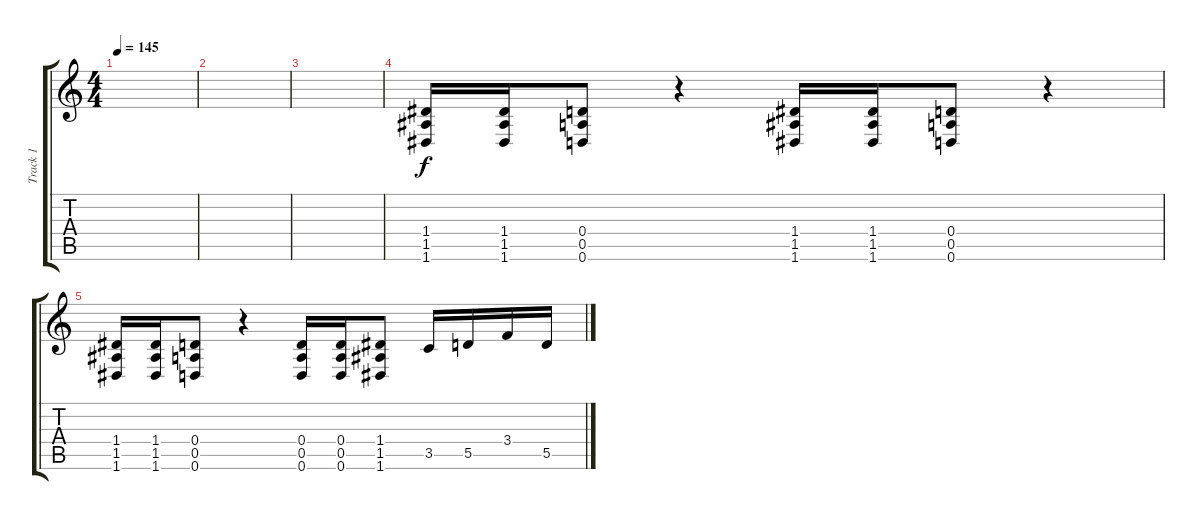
\track ("Track 1" "Track 1") {instrument distortionguitar}
\staff {score tabs}
\tuning (E4 B3 G3 D3 A2 D2) {hide}
\ts (4 4)
\tempo 145
\clef g2
\ks c
|
|
|
(1.4 1.5 1.6).16 (1.4 1.5 1.6).16 (0.4 0.5 0.6).8 r.4 (1.4 1.5 1.6).16 (1.4 1.5 1.6).16 (0.4 0.5 0.6).8 r.4 |
(1.4 1.5 1.6).16 (1.4 1.5 1.6).16 (0.4 0.5 0.6).8 r.4 (0.4 0.5 0.6).16 (0.4 0.5 0.6).16 (1.4 1.5 1.6).8 3.5.16 5.5.16 3.4.16 5.5.16
